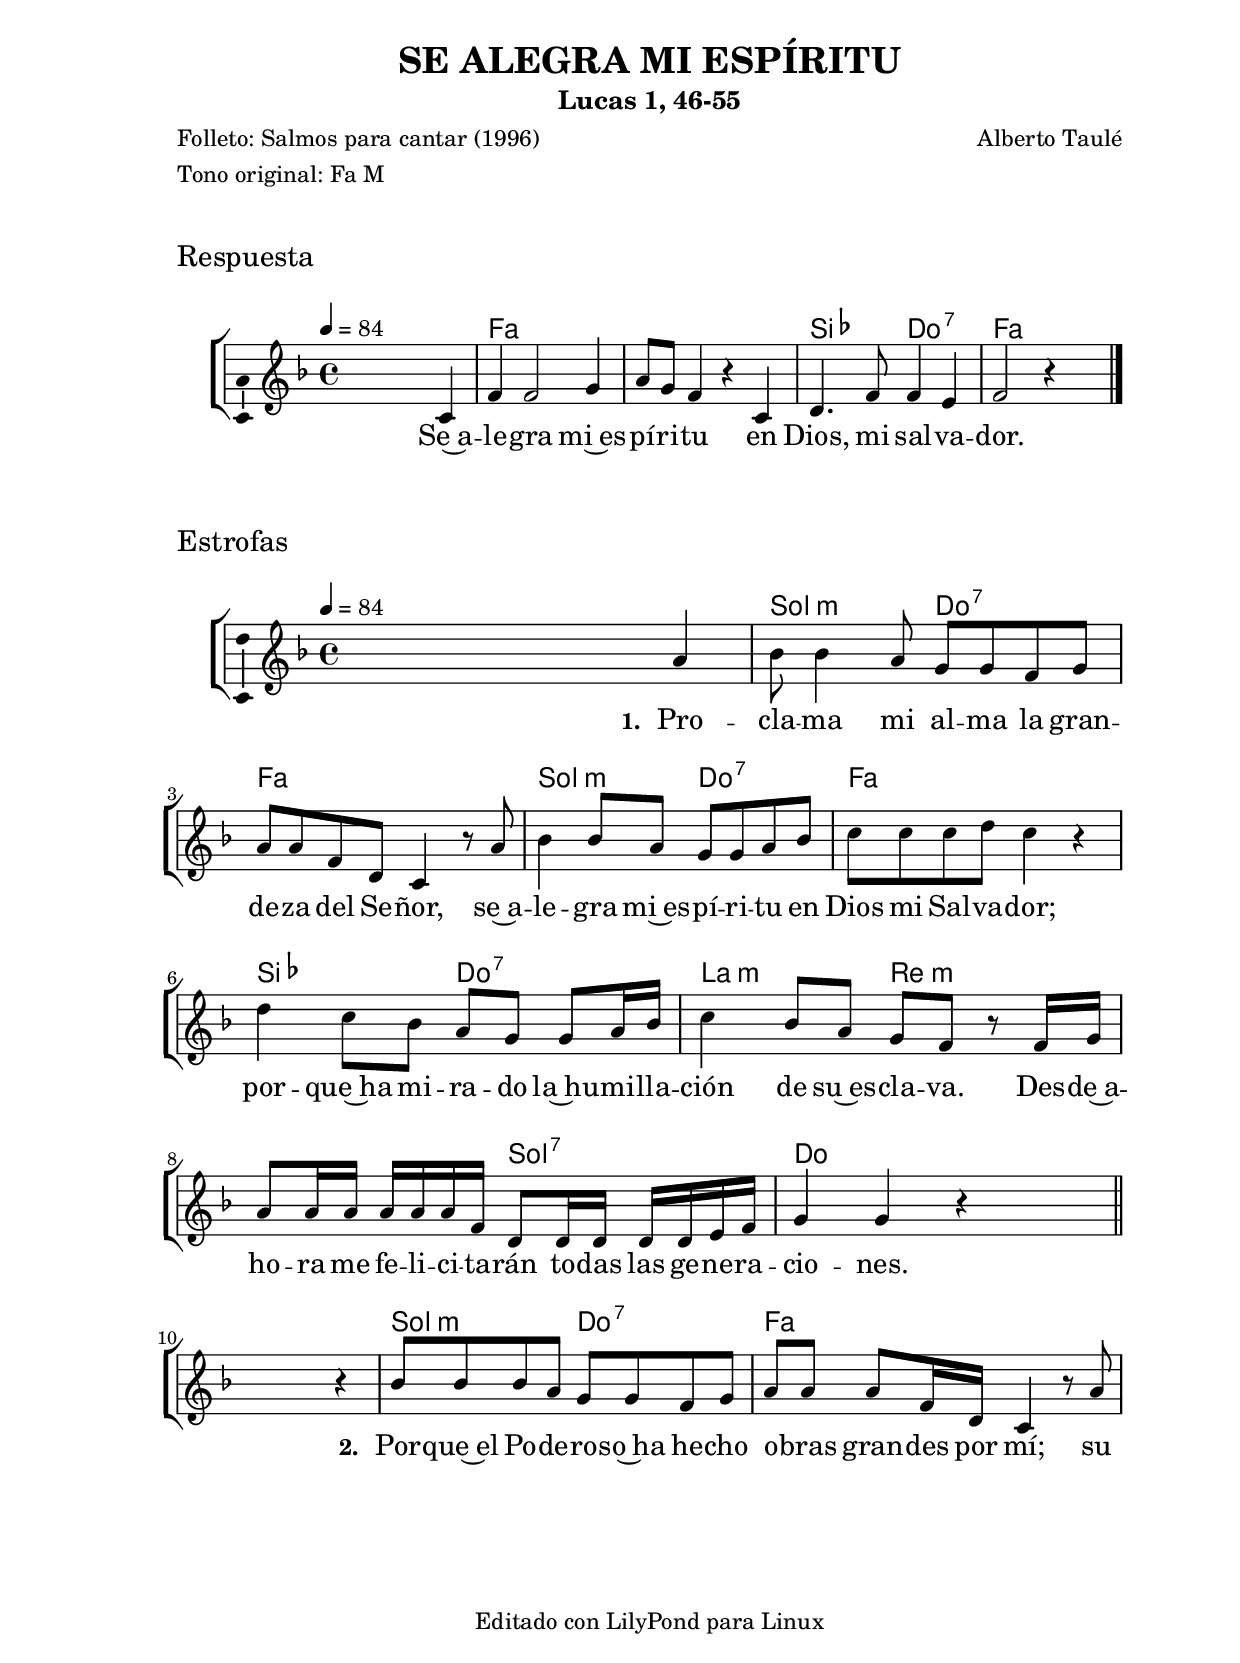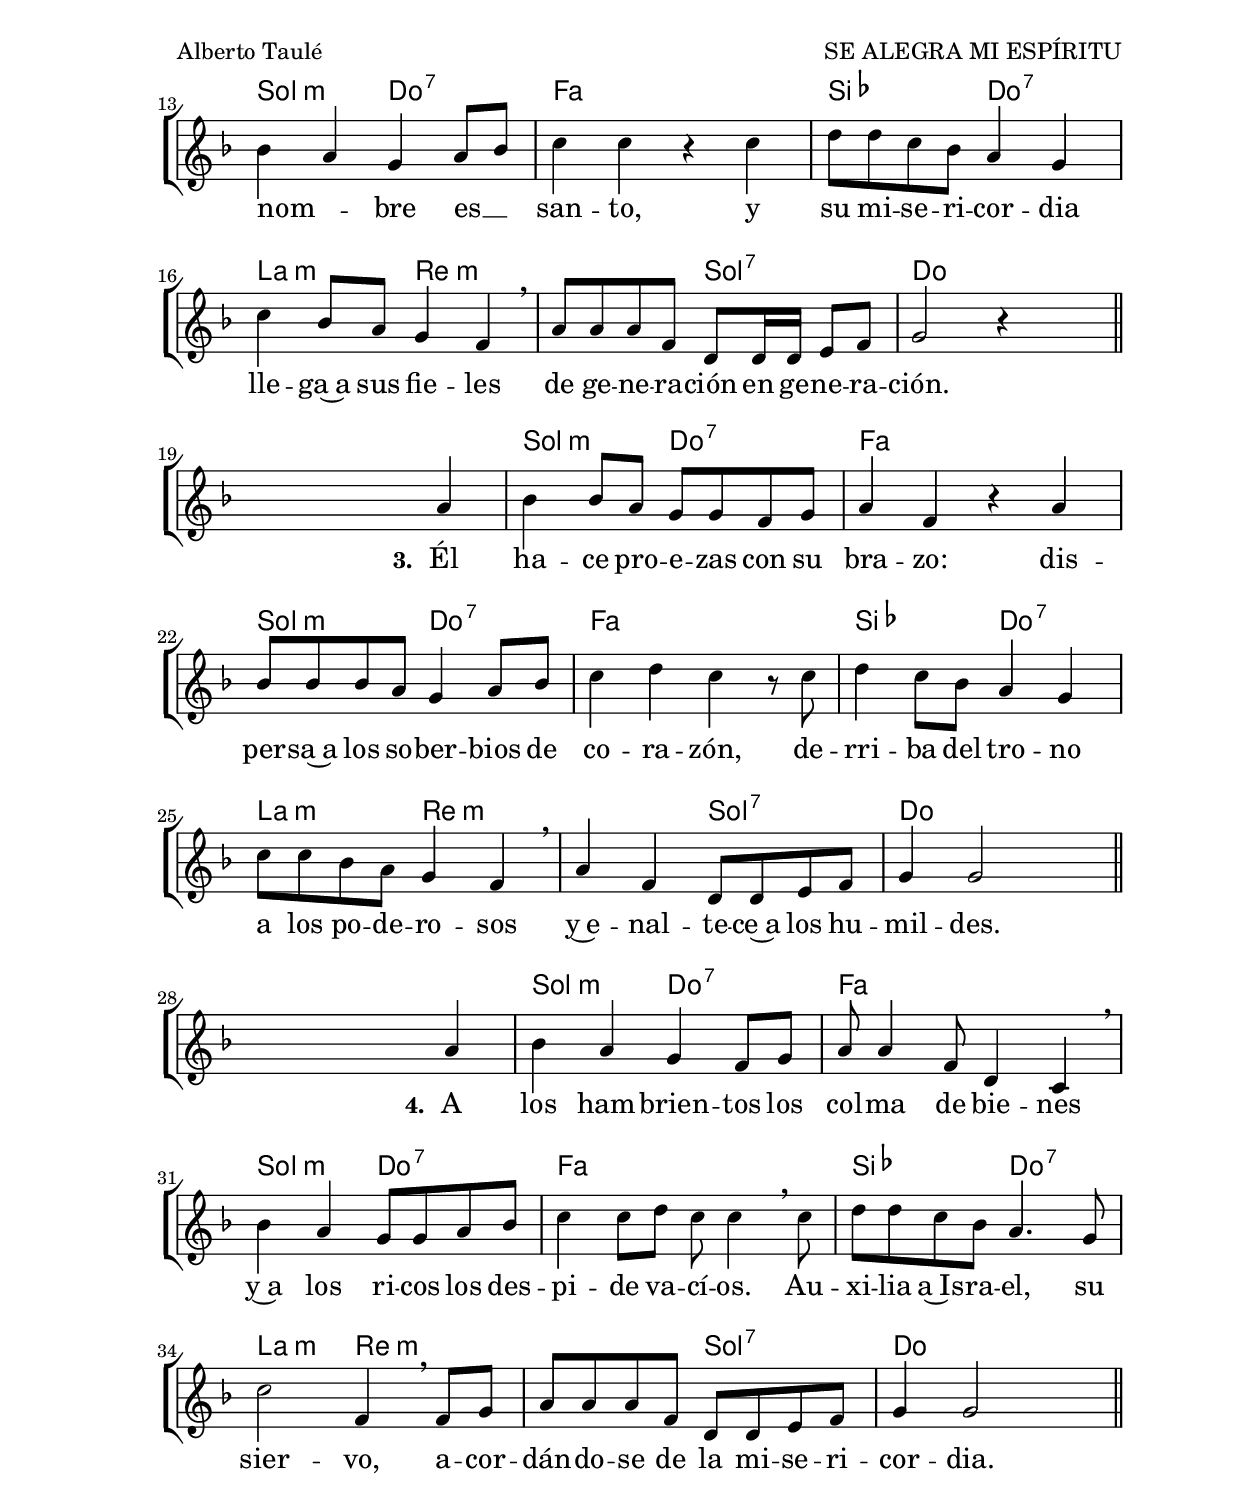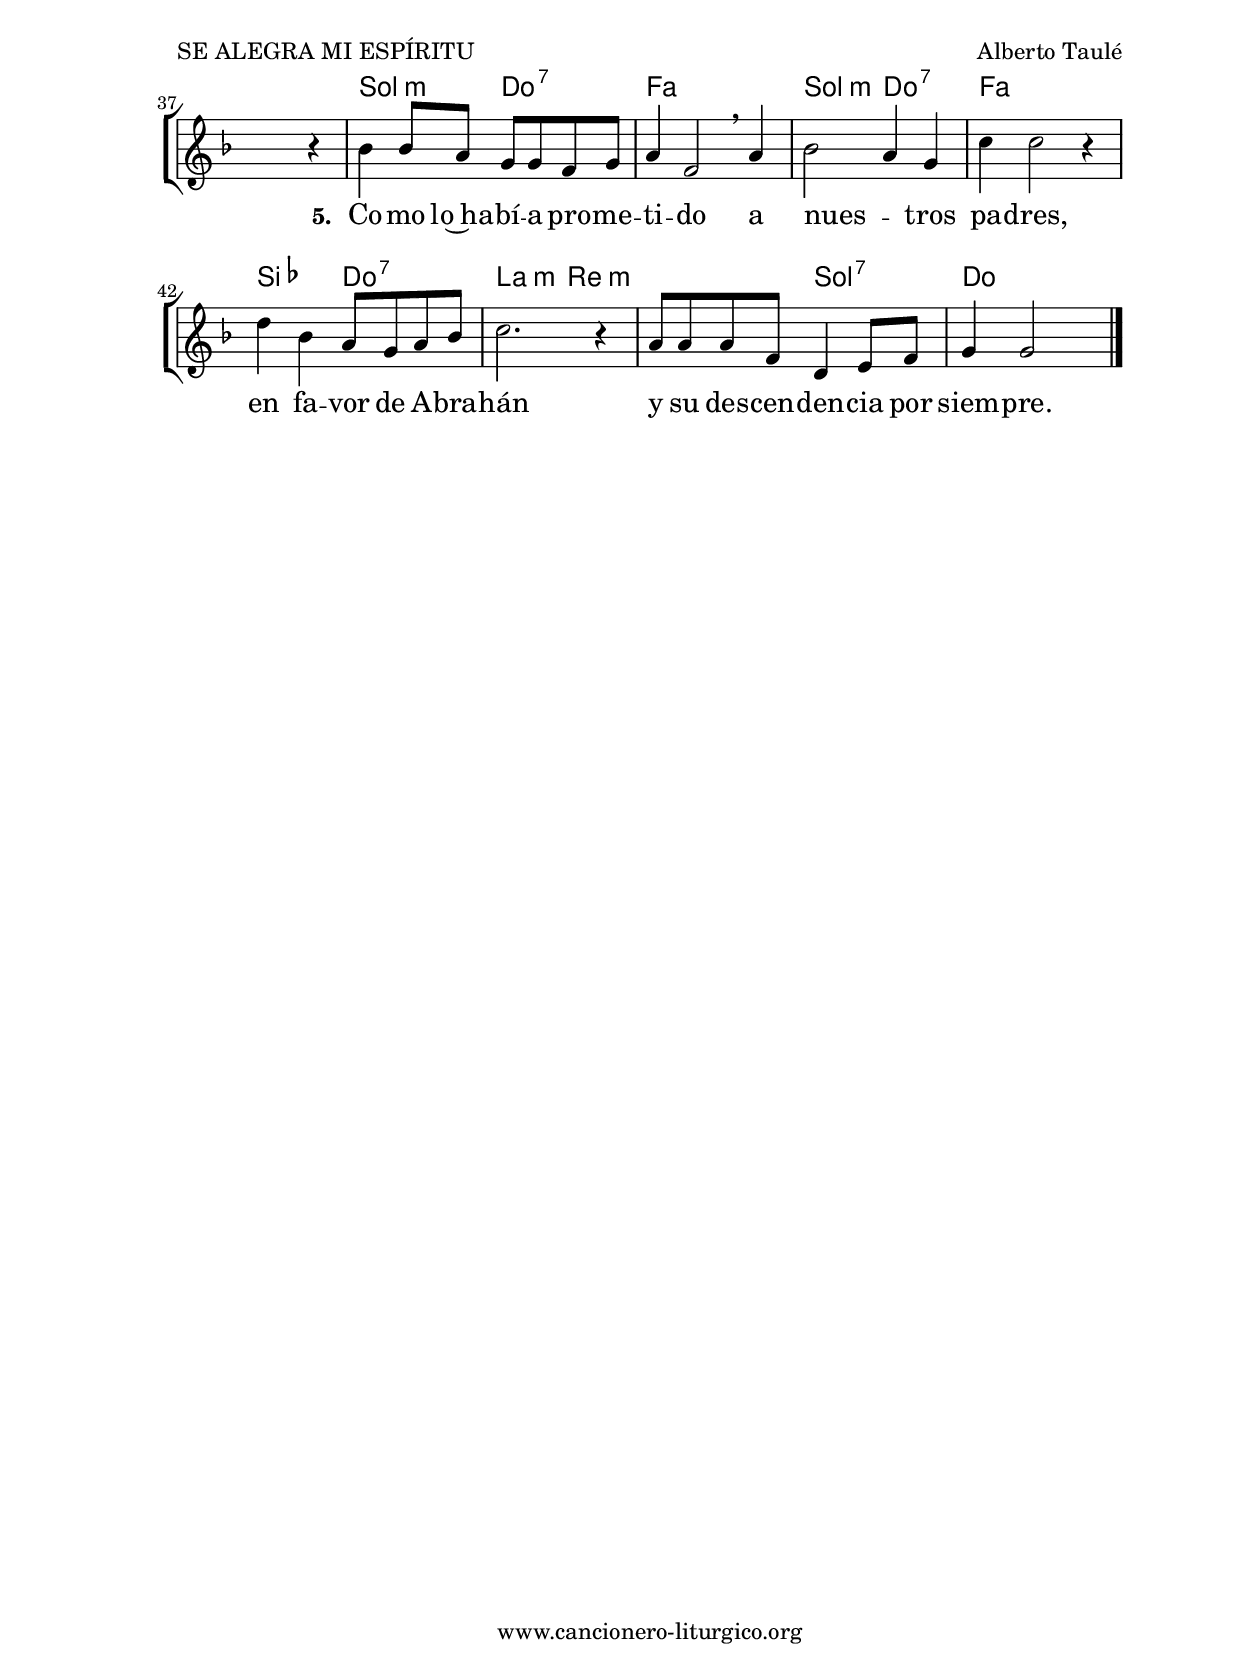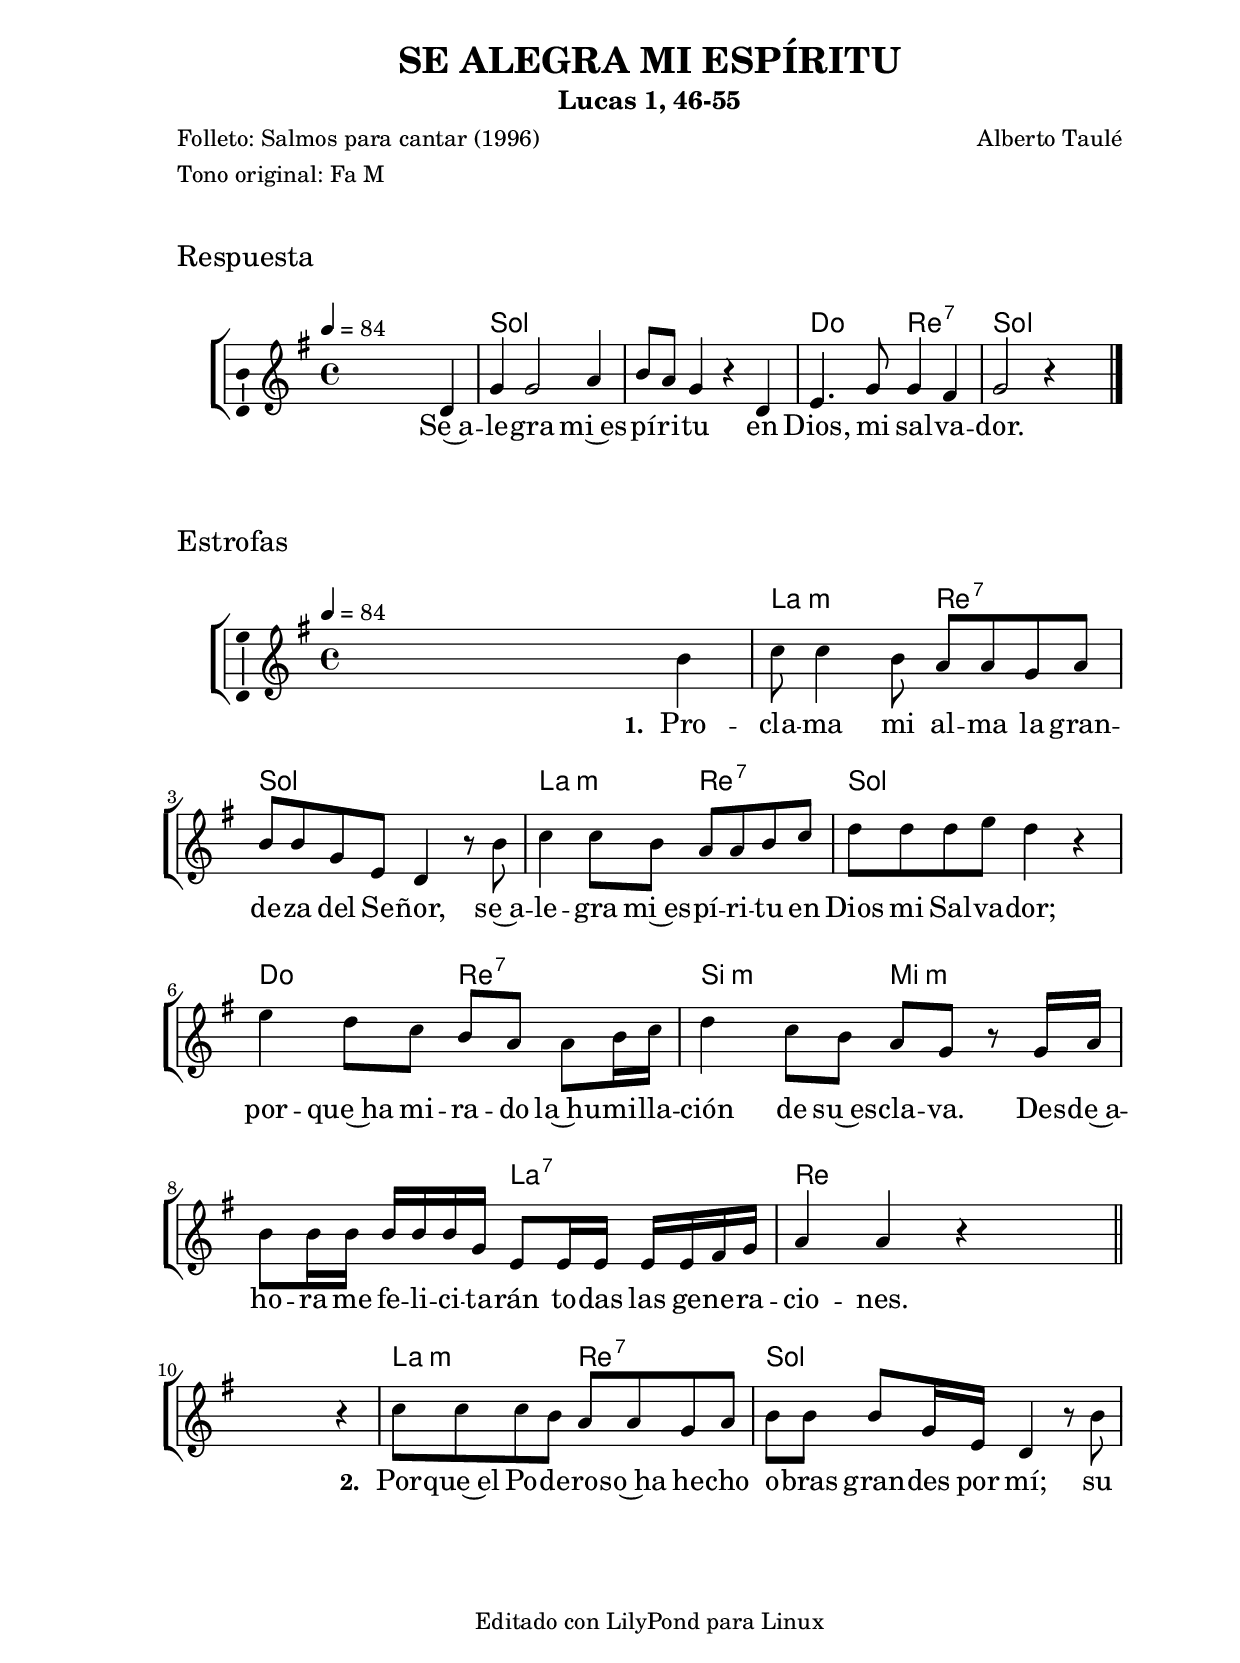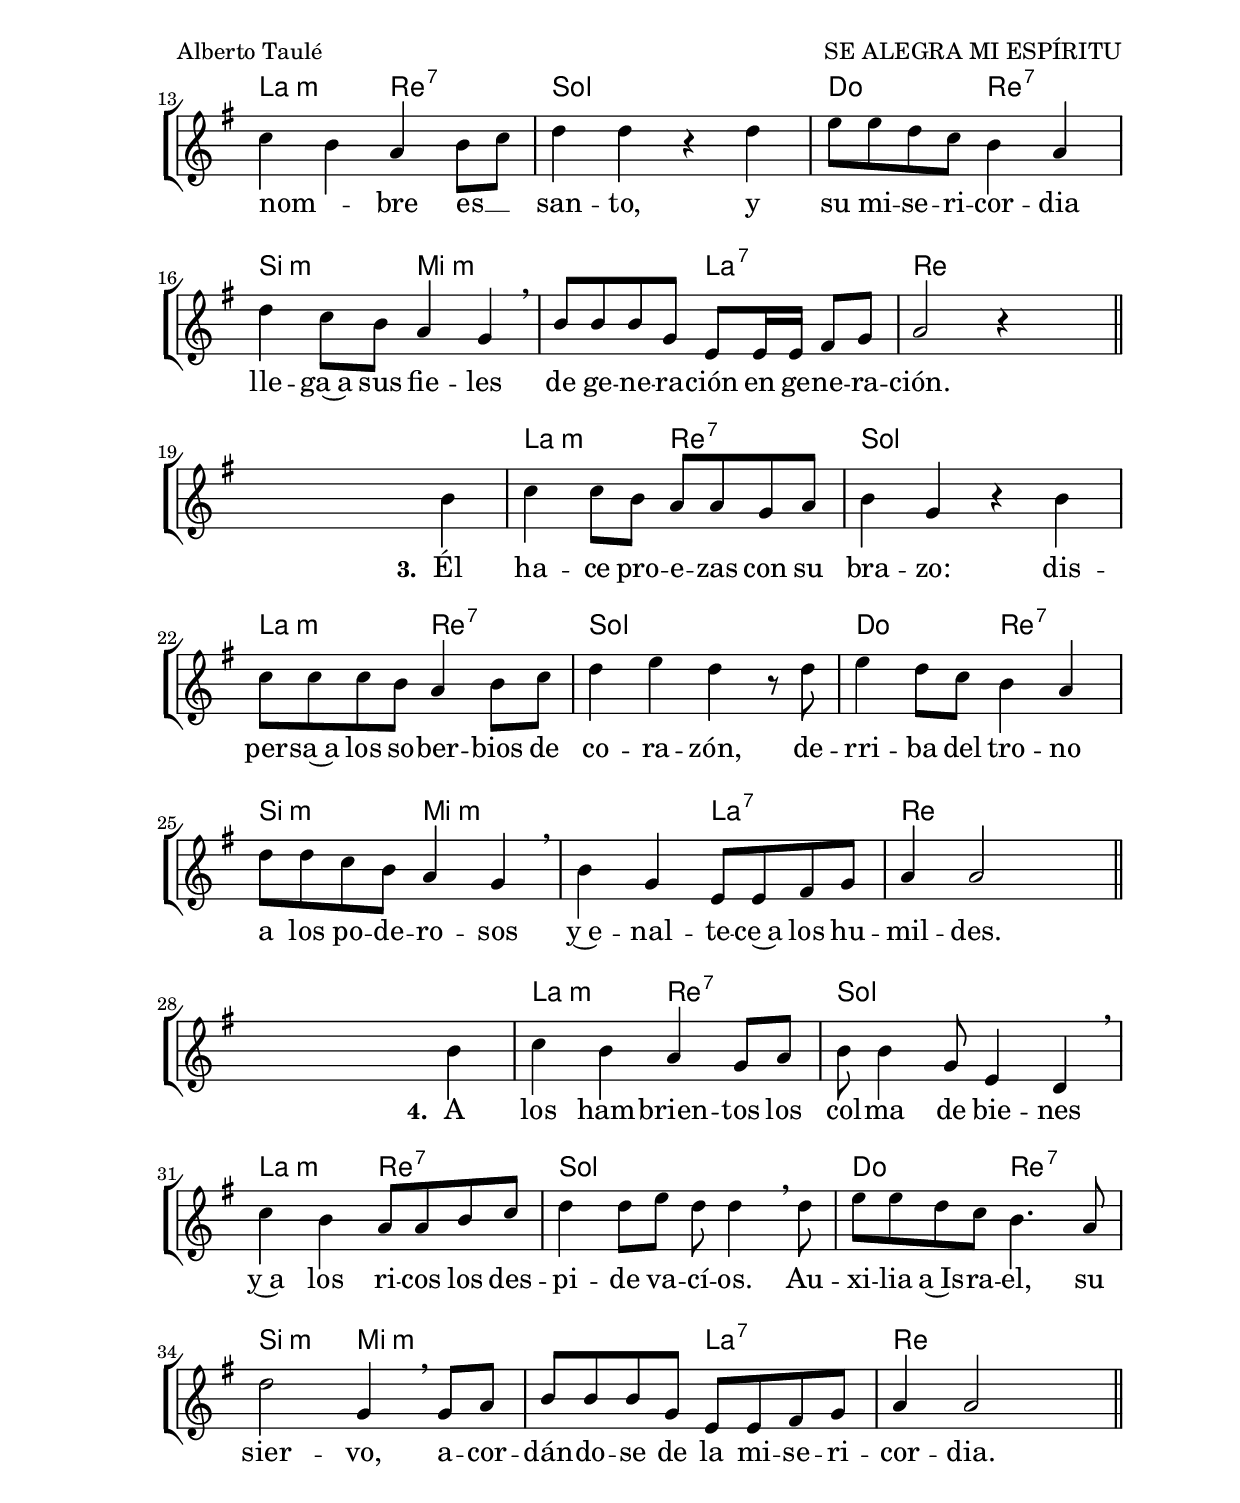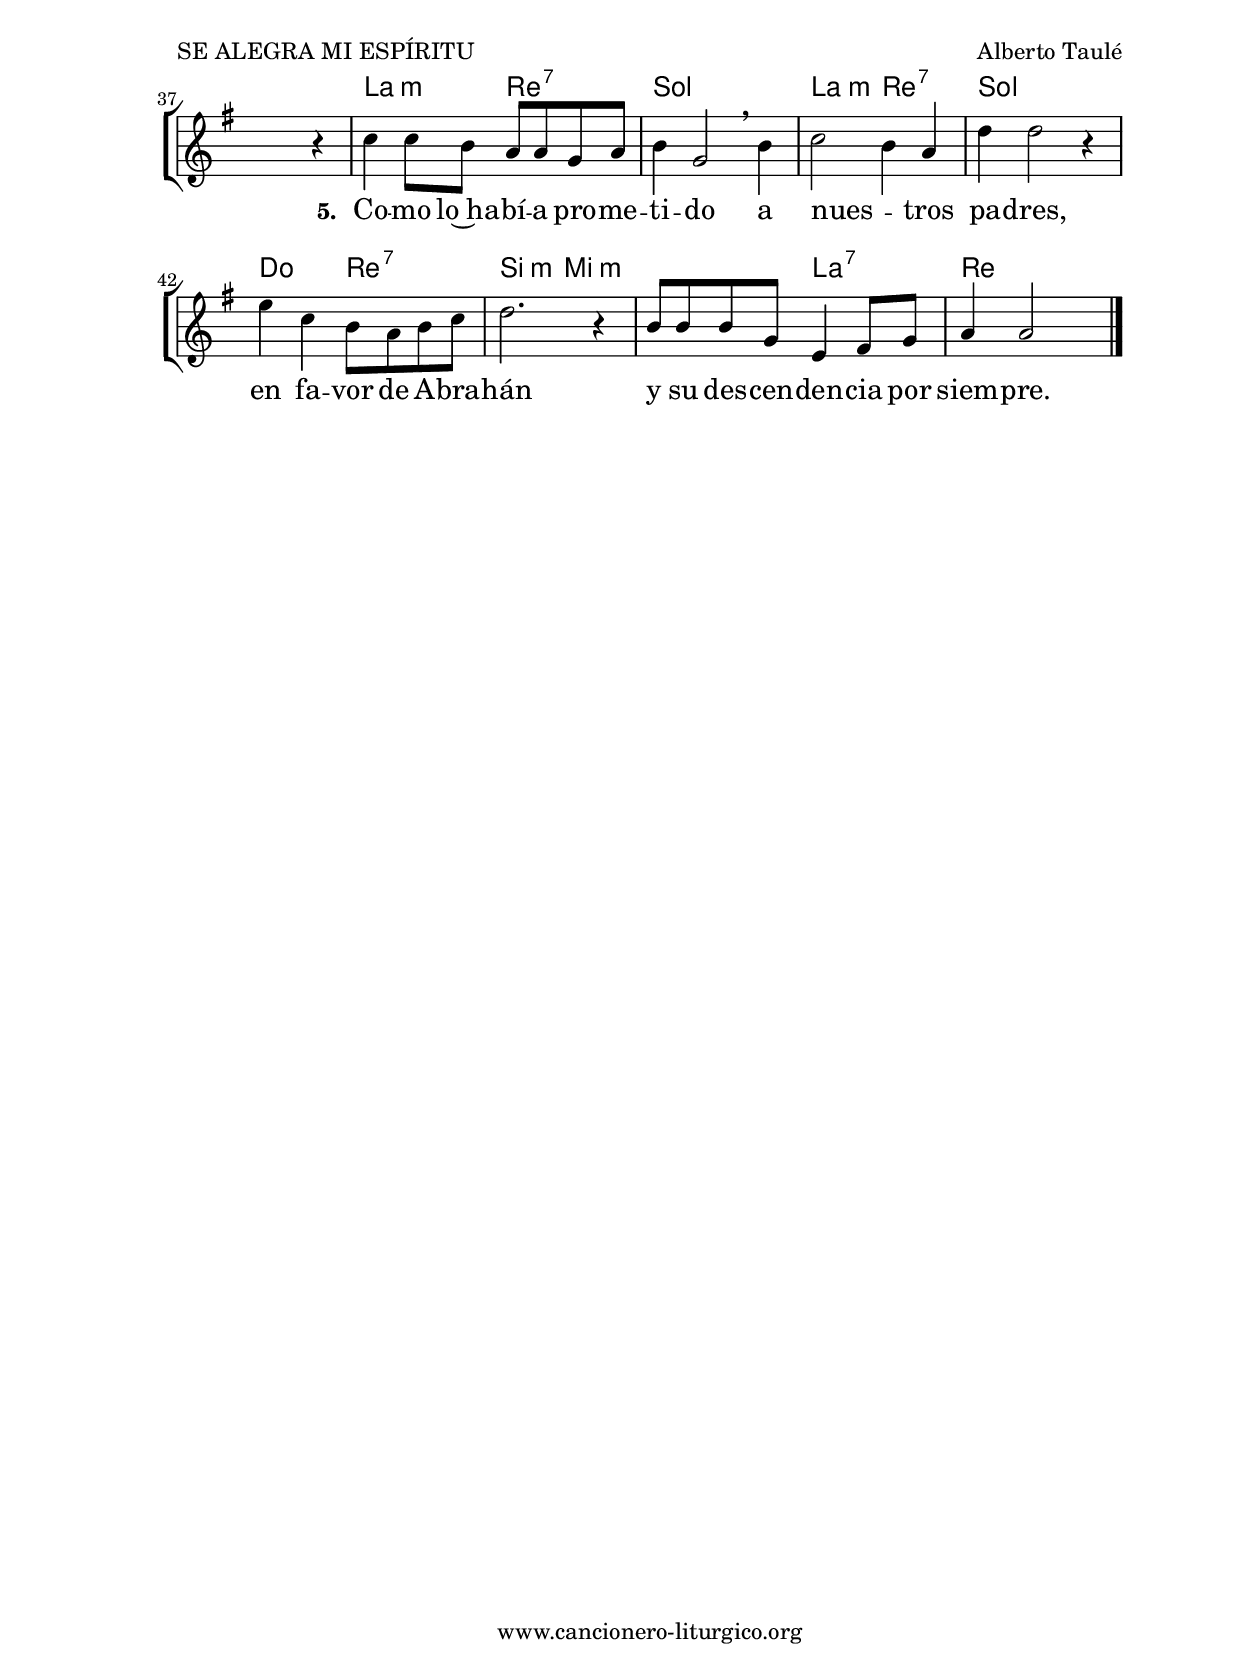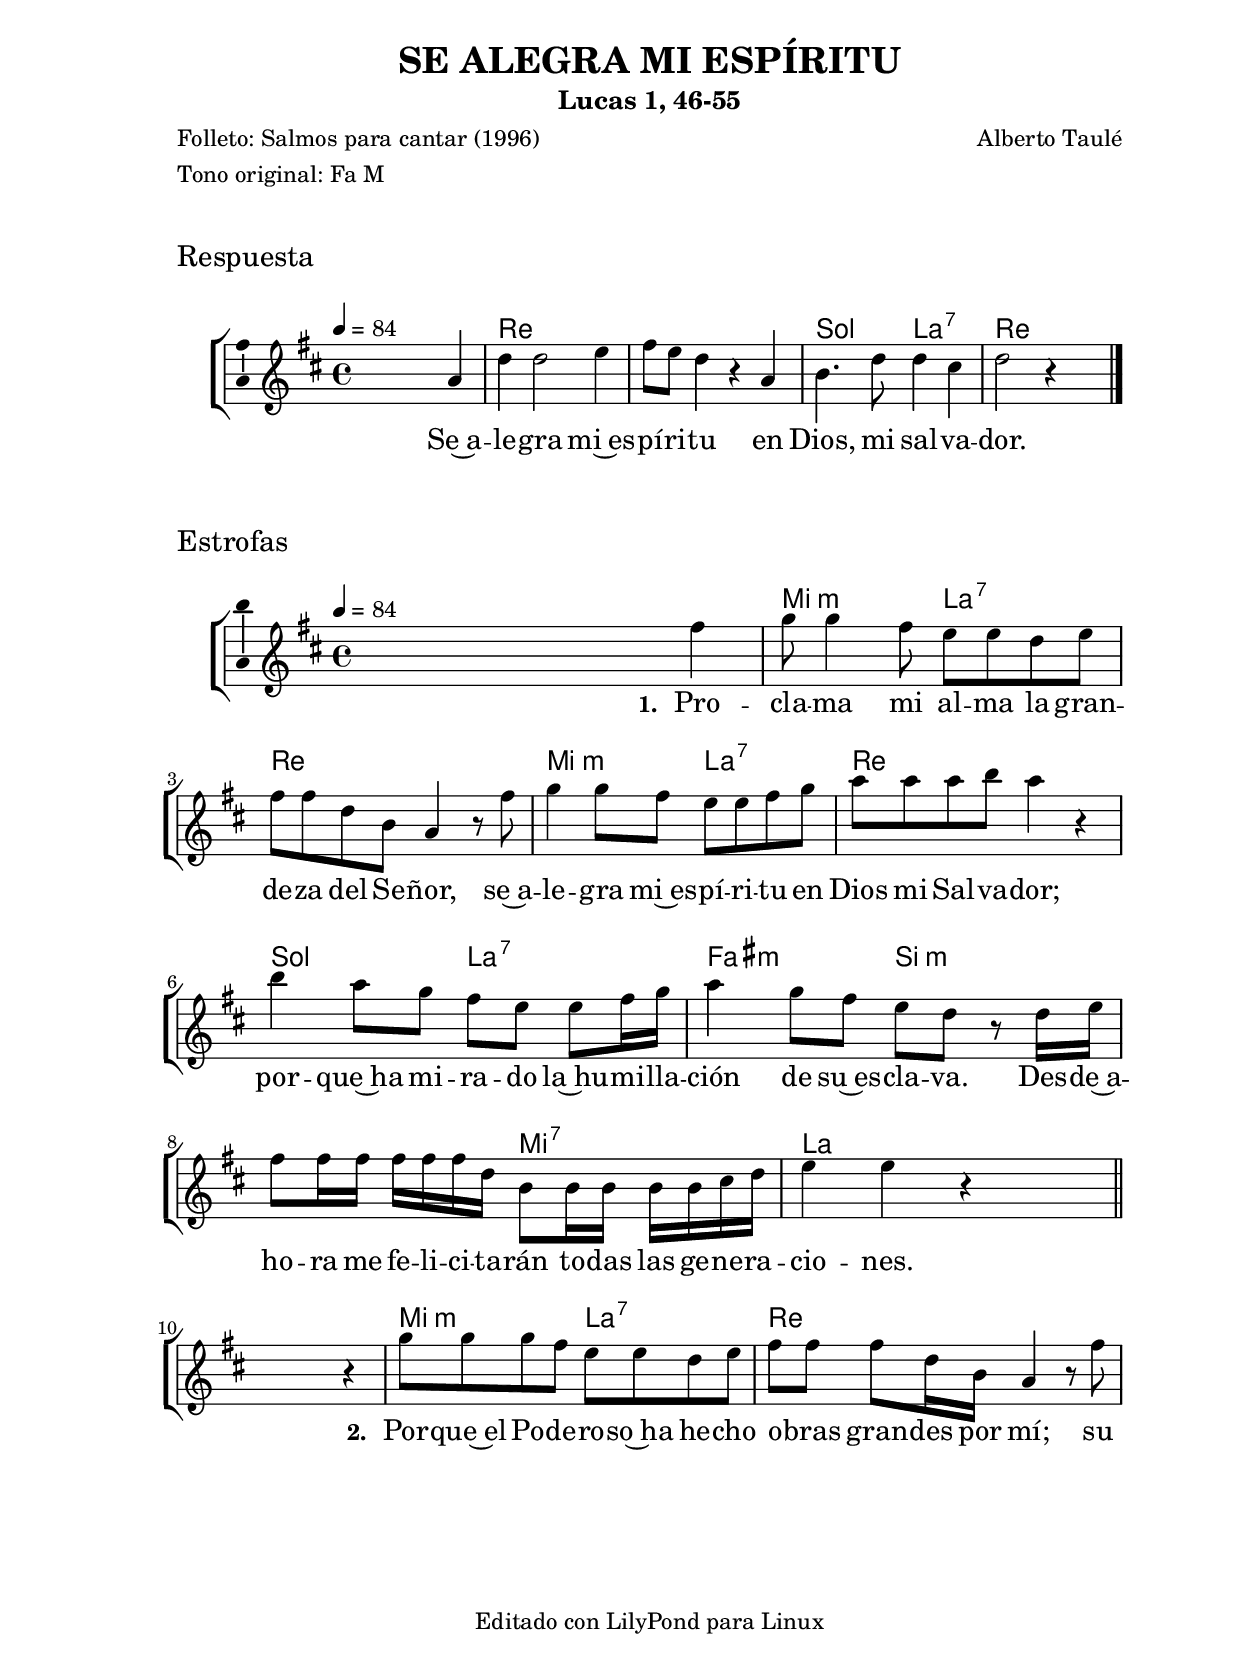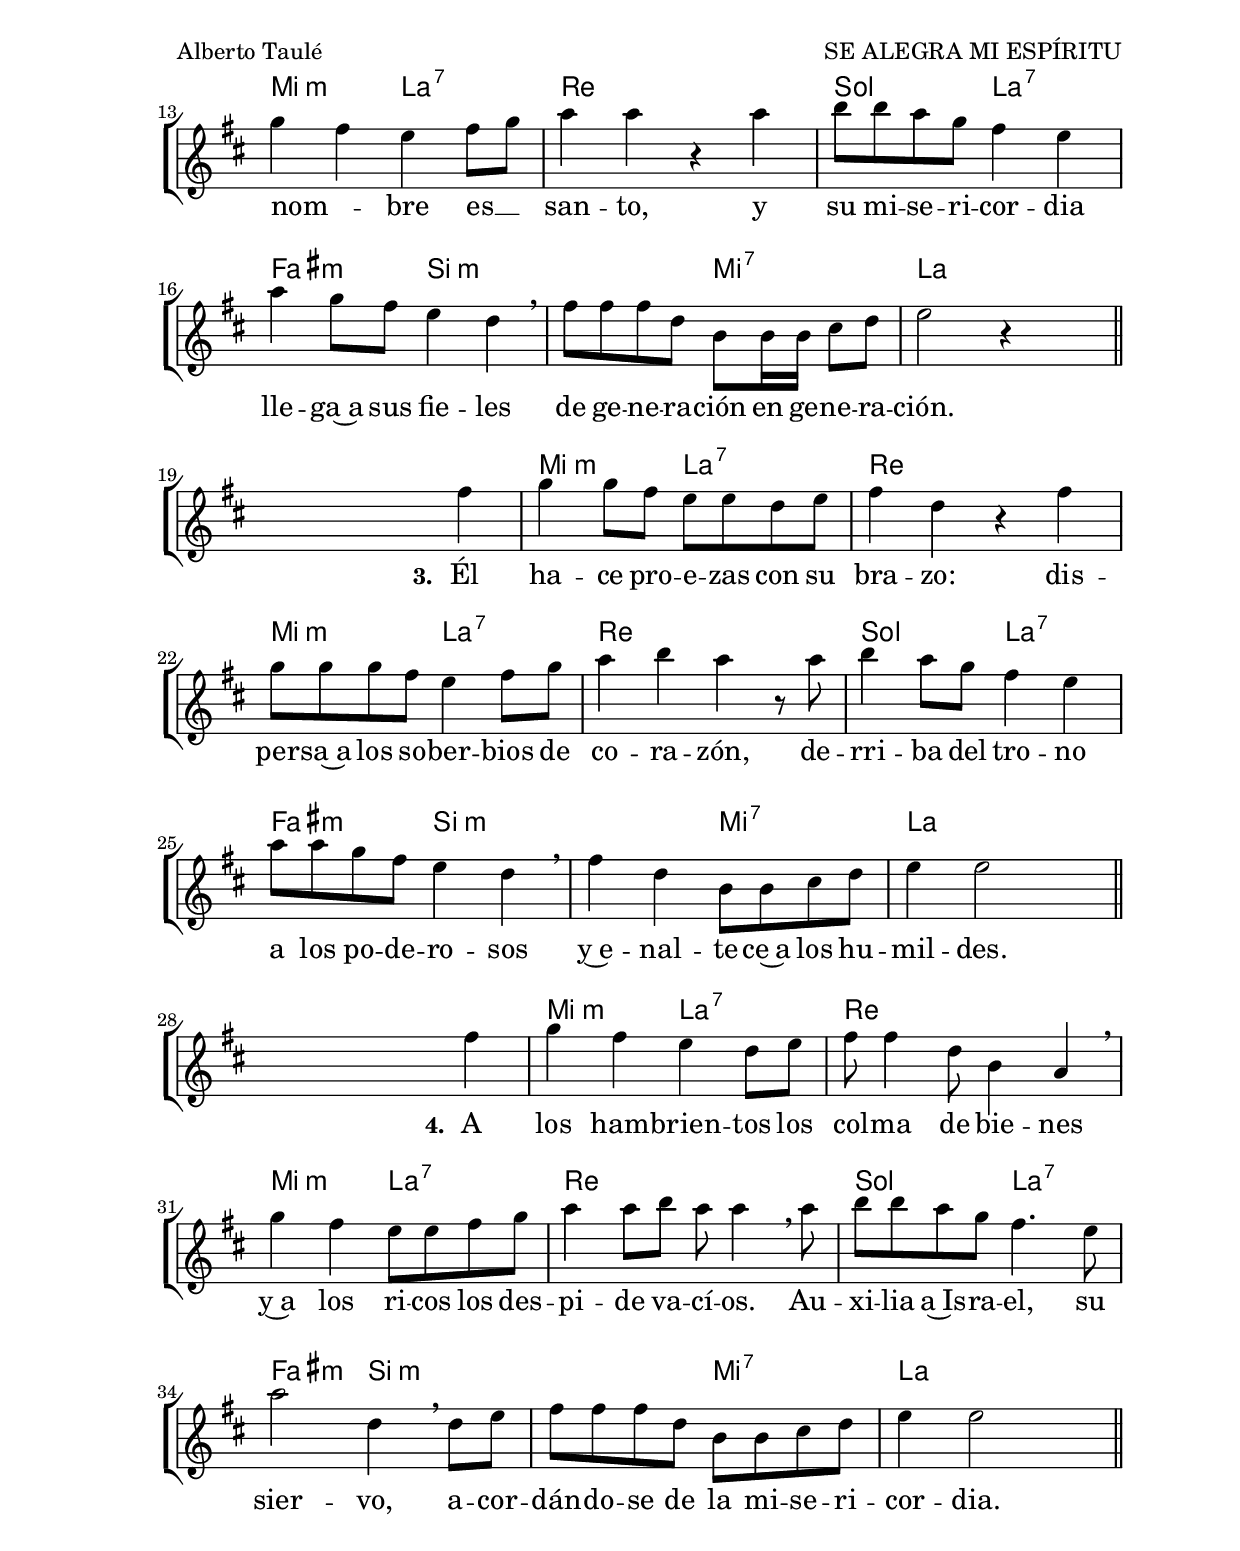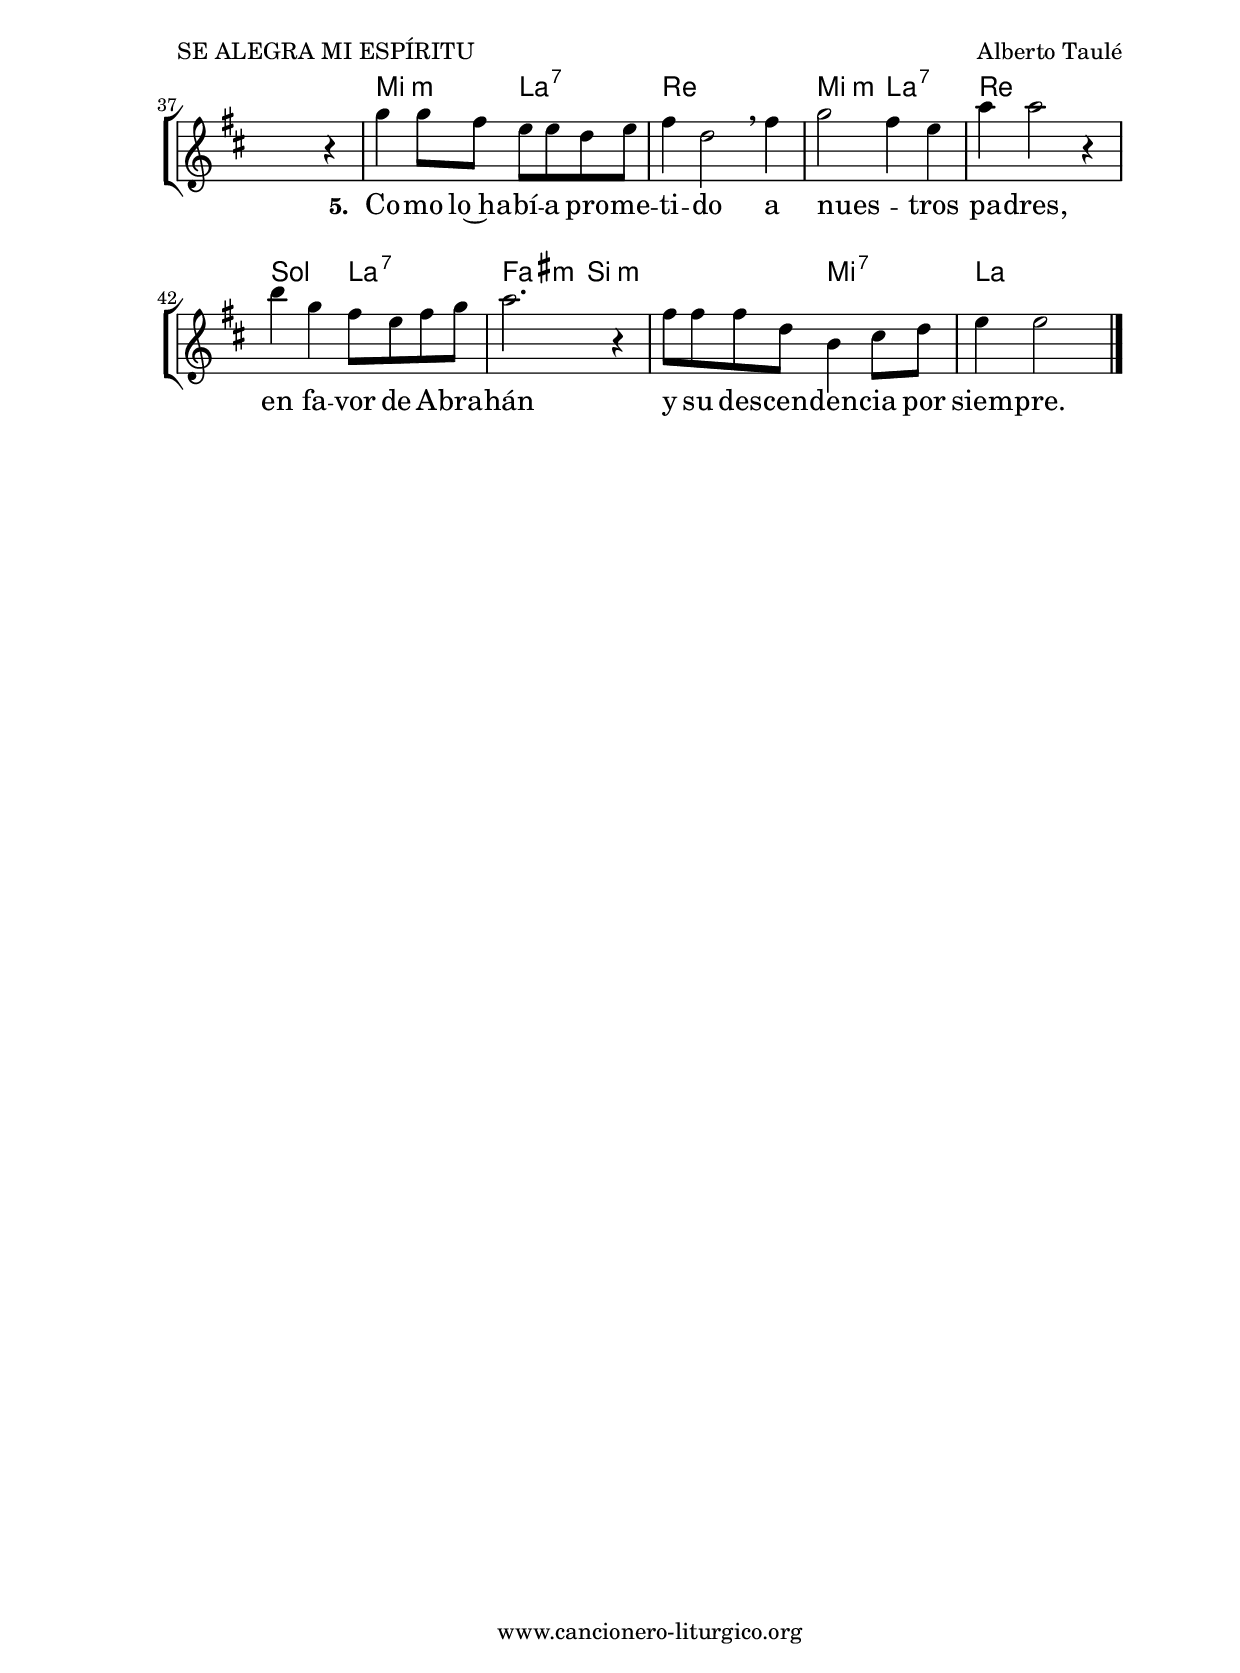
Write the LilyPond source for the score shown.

%
%para convertir .midi en .wav:
%timidity filename.midi -Ow -o finename.wav
%
%
%Para convertir de .wav a .mp3:
%lame -h -m j filename.wav
%
%
%para escuchar el midi:
%timidity nombrefichero.midi
%


%versión de lilypond para la que se ha escrito esta partitura:
\version "2.16.0"

	%Tamaño papel
	#(set-default-paper-size "a4")
	%Tamaño partitura
	#(set-global-staff-size 20)
	%No responde al pulsar sobre una nota
	#(ly:set-option 'point-and-click #f)

%parámetros del encabezamiento:
\header {
	title = "SE ALEGRA MI ESPÍRITU"
	subtitle = "Lucas 1, 46-55"
	composer = "Alberto Taulé"
	poet = "Folleto: Salmos para cantar (1996)"
	meter = "Tono original: Fa M"
	arranger = ""
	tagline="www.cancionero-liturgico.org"
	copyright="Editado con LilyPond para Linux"
	}

%parámetros asociados al papel:
\paper  {
	oddHeaderMarkup = \markup {\fill-line { \on-the-fly #not-first-page \fromproperty #'header:title \on-the-fly #not-first-page \fromproperty #'header:composer }}
	evenHeaderMarkup = \markup {\fill-line { \fromproperty #'header:composer \fromproperty #'header:title }}
	#(set-paper-size "a4")
	print-page-number = ##f
	first-page-number = 1
	print-first-page-number = ##f
	head-separation = 3.0 \cm
	top-margin = 2.0 \cm
	bottom-margin = 0.5\cm
	left-margin = 3.0 \cm
	line-width = 16.0 \cm 
	indent = 8\mm
	interscoreline = 2.\mm
	between-system-space = 15\mm
%	para que las partituras no llenen la hoja:
	ragged-bottom = ##t
%	idem para la última hoja:
	ragged-last-bottom = ##f
%	para que las partituras llenen el ancho del papel:
	ragged-last = ##f
	after-title-space = 2.5 \cm
%page-count=2
%system-count=8

	%Flexible Vertical Spacing
	markup-system-spacing =
	#'((basic-distance . 5) (minimum-distance . 3) (padding . 3))
	score-markup-spacing =
	#'((basic-distance . 15) (minimum-distance . 10) (padding . 3))
%	score-system-spacing =
%	#'((basic-distance . 15) (minimum-distance . 10) (padding . 5))
	system-system-spacing =
	#'((basic-distance . 5) (minimum-distance . 3) (padding . 3))
	markup-markup-spacing =
	#'((basic-distance . 20) (minimum-distance . 15) (padding . 3))
	last-bottom-spacing =
	#'((basic-distance . 5) (minimum-distance . 5) (padding . 3))
%	top-system-spacing =
%	#'((basic-distance . 10) (minimum-distance . 5) (padding . 3))
%	top-markup-spacing =
%	#'((basic-distance . 15) (minimum-distance . 10) (padding . 3))

	}


%parámetros que afectan a toda la partitura:
global =  {
	%clave de sol (G):
	\clef G
	%armadura:
%%%	\transpose b c'
	\key f \major
	\tempo 4=84
	\set Score.tempoHideNote = ##f
	}


%%%%%%%%%%%%%%%%%%%%%%%%%%%%%%%%%%%%%%%%%%%%%%%%%%%%%%%
%%%%%%%%%%%%%%%%%%%%%%%%%%%%%%%%%%%%%%%%%%%%%%%%%%%%%%%
%%%%%%%%%%%%%%%%%%%%%%%%%%%%%%%%%%%%%%%%%%%%%%%%%%%%%%%


acordesrespuno = {
	\italianChords
	\chordmode {
%%%	\transpose b c'
{

s1
f1 s bes2 c:7 f1

}
}
}

melodiarespuno = 
%%%	\transpose b c'
{
	\relative c'{

\time 4/4

s2 s4 c4
f4 f2 g4
a8 g f4 r4 c4
d4. f8 f4 e
f2 r4 s4

\bar "|."
}
}


textorespuno = \lyricmode {

Se~a -- le -- gra mi~es -- pí -- ri -- tu
en Dios, mi sal -- va -- dor.

	}

acordesrespunoStaff = \context ChordNames = acordesrespunoStaff <<
	\set chordChanges = ##t
	\acordesrespuno
	>>


vozrespunoStaff = \context Voice = vozrespunoStaff
\with {\consists "Ambitus_engraver"}
<<
%	\set Staff.instrumentName = ""
%	\set Staff.shortInstrumentName = ""
%	\set Staff.midiInstrument = #"clarinet"
%	\set Staff.midiInstrument = #"cello"
%	\set Staff.midiInstrument = #"flute"
	\set Staff.midiInstrument = #"electric guitar (jazz)"
%	\set Staff.midiInstrument = #"english horn"
%	\set Staff.midiInstrument = #"violin"
%	\set Staff.midiInstrument = #"glockenspiel"
	\set Staff.midiMinimumVolume = #0.7
	\set Staff.midiMaximumVolume = #0.9
	\global
	\melodiarespuno
	>>

textorespunoStaff = \context Lyrics = textorespunoStaff <<
	\lyricsto vozrespunoStaff \textorespuno
	>>


%%%%%%%%%%%%%%%%%%%%%%%%%%%%%%%%%%%%%%%%%%%%%%%%%%%%%%%
%%%%%%%%%%%%%%%%%%%%%%%%%%%%%%%%%%%%%%%%%%%%%%%%%%%%%%%
%%%%%%%%%%%%%%%%%%%%%%%%%%%%%%%%%%%%%%%%%%%%%%%%%%%%%%%


acordesrespest = {
	\italianChords
	\chordmode {
%%%	\transpose b c'
{

s1
g2:m c:7 f1
g2:m c:7 f1
bes2 c:7 a:m d:m
s2 g2:7 c1

s1
g2:m c:7 f1
g2:m c:7 f1 bes2 c:7
a2:m d:m s2 g2:7 c1

s1
g2:m c:7 f1
g2:m c:7 f1 bes2 c:7
a2:m d:m s2 g2:7 c1

s1
g2:m c:7 f1
g2:m c:7 f1 bes2 c:7
a2:m d:m s2 g2:7 c1

s1
g2:m c:7 f1 g2:m c:7 f1
bes2 c:7 a2:m d:m s2 g2:7 c1

}
}
}

melodiarespest = 
%%%	\transpose b c'
{
	\relative c''{

\time 4/4

s2 s4 a4
bes8 bes4 a8 g g f g
a8 a f d c4 r8 a'8
bes4 bes8 a g g a bes
c8 c c d c4 r4
d4 c8 bes a g g a16 bes
c4 bes8 a g f r8 f16 g
a8 a16 a a a a f d8 d16 d d d e f
g4 g r4 s4

\bar "||"
\break

s2 s4 r4
bes8 bes bes a g g f g
a8 a a f16 d c4 r8 a'8
bes4 a g a8 bes
c4 c r4 c4
d8 d c bes a4 g
c4 bes8 a g4 f \breathe
a8 a a f d d16 d e8 f
g2 r4 s4

\bar "||"
\break

s2 s4 a4
bes4 bes8 a g g f g
a4 f r4 a4
bes8 bes bes a g4 a8 bes
c4 d c r8 c8
d4 c8 bes a4 g
c8 c bes a g4 f \breathe
a4 f d8 d e f
g4 g2 s4

\bar "||"
\break

s2 s4 a4
bes4 a g f8 g
a8 a4 f8 d4 c \breathe
bes'4 a g8 g a bes
c4 c8 d c c4 \breathe c8
d8 d c bes a4. g8
c2 f,4 \breathe f8 g
a8 a a f d d e f
g4 g2 s4

\bar "||"
\break

s2 s4 r4
bes4 bes8 a g g f g
a4 f2 \breathe a4
bes2 a4 g
c4 c2 r4
d4 bes a8 g a bes
c2. r4
a8 a a f d4 e8 f
g4 g2 s4

\bar "|."
}
}


textorespest = \lyricmode {

\set stanza =#"1. " Pro -- cla -- ma mi al -- ma
la gran -- de -- za del Se -- ñor,
se~a -- le -- gra mi~es -- pí -- ri -- tu
en Dios mi Sal -- va -- dor;
por -- que~ha mi -- ra -- do la~hu -- mi -- lla -- ción
de su~es -- cla -- va.
Des -- de~a -- ho -- ra me fe -- li -- ci -- ta -- rán
to -- das las ge -- ne -- ra -- cio -- nes.

\set stanza =#"2. " Por -- que~el Po -- de -- ro -- so~ha
he -- cho o -- bras gran -- des por mí;
su nom -- _ bre es __ _ san -- to,
y su mi -- se -- ri -- cor -- dia
lle -- ga~a sus fie -- les
de ge -- ne -- ra -- ción
en ge -- ne -- ra -- ción.

\set stanza =#"3. " Él ha -- ce pro -- e -- zas
con su bra -- zo:
dis -- per -- sa~a los so -- ber -- bios
de co -- ra -- zón,
de -- rri -- ba del tro -- no
a los po -- de -- ro -- sos
y~e -- nal -- te -- ce~a
los hu -- mil -- des.

\set stanza =#"4. " A los ham -- brien -- tos
los col -- ma de bie -- nes
y~a los ri -- cos
los des -- pi -- de va -- cí -- os.
Au -- xi -- lia a~Is -- ra -- el,
su sier -- vo,
a -- cor -- dán -- do -- se
de la mi -- se -- ri -- cor -- dia.

\set stanza =#"5. " Co -- mo lo~ha -- bí -- a pro -- me -- ti -- do
a nues -- _ tros pa -- dres,
en fa -- vor de A -- bra -- hán
y su des -- cen -- den -- cia
por siem -- pre.

	}

acordesrespestStaff = \context ChordNames = acordesrespestStaff <<
	\set chordChanges = ##t
	\acordesrespest
	>>


vozrespestStaff = \context Voice = vozrespestStaff
\with {\consists "Ambitus_engraver"}
<<
%	\set Staff.instrumentName = ""
%	\set Staff.shortInstrumentName = ""
%	\set Staff.midiInstrument = #"clarinet"
%	\set Staff.midiInstrument = #"cello"
%	\set Staff.midiInstrument = #"flute"
	\set Staff.midiInstrument = #"electric guitar (jazz)"
%	\set Staff.midiInstrument = #"english horn"
%	\set Staff.midiInstrument = #"violin"
%	\set Staff.midiInstrument = #"glockenspiel"
	\set Staff.midiMinimumVolume = #0.7
	\set Staff.midiMaximumVolume = #0.9
	\global
	\melodiarespest
	>>

textorespestStaff = \context Lyrics = textorespestStaff <<
	\lyricsto vozrespestStaff \textorespest
	>>


%%%%%%%%%%%%%%%%%%%%%%%%%%%%%%%%%%%%%%%%%%%%%%%%%%%%%%%
%%%%%%%%%%%%%%%%%%%%%%%%%%%%%%%%%%%%%%%%%%%%%%%%%%%%%%%
%%%%%%%%%%%%%%%%%%%%%%%%%%%%%%%%%%%%%%%%%%%%%%%%%%%%%%%


\book {
	\score {
		\context ChoirStaff {
			\override StaffGroup.SystemStartBracket #'collapse-height = #1
			\override Score.SystemStartBar #'collapse-height = #1
			<<
			\acordesrespunoStaff
			\vozrespunoStaff
			\textorespunoStaff
			>>
			}
		\layout {
	    		\context {
				\Lyrics
				\override LyricText #'font-size = #2
				}
	   		 \context {
				\Score
				\override StaffSymbol #'staff-space = #(magstep +3)
				}
			}
		\header{piece=\markup{\fontsize #2 "Respuesta"}}
		}
	\score {
		\context ChoirStaff {
			\override StaffGroup.SystemStartBracket #'collapse-height = #1
			\override Score.SystemStartBar #'collapse-height = #1
			<<
			\acordesrespestStaff
			\vozrespestStaff
			\textorespestStaff
			>>
			}
		\layout {
	    		\context {
				\Lyrics
				\override LyricText #'font-size = #2
				}
	   		 \context {
				\Score
				\override StaffSymbol #'staff-space = #(magstep +3)
				}
			}
		\header{piece=\markup{\fontsize #2 "Estrofas"}}
		}
	\score {
		\unfoldRepeats
		\context ChoirStaff {
			<<
			\acordesrespunoStaff
			\vozrespunoStaff
			>>
			<<
			\acordesrespestStaff
			\vozrespestStaff
			>>
			}
		\midi {
	  		\context {
	  			\Score
				tempoWholesPerMinute = #(ly:make-moment 70 4)
				}
			}
		}
	}

#(define output-suffix "C")
\book {
	\score {
		\context ChoirStaff {
			\override StaffGroup.SystemStartBracket #'collapse-height = #1
			\override Score.SystemStartBar #'collapse-height = #1
\transpose c d
			<<
			\acordesrespunoStaff
			\vozrespunoStaff
			\textorespunoStaff
			>>
			}
		\layout {
	    		\context {
				\Lyrics
				\override LyricText #'font-size = #2
				}
	   		 \context {
				\Score
				\override StaffSymbol #'staff-space = #(magstep +3)
				}
			}
		\header{piece=\markup{\fontsize #2 "Respuesta"}}
		}
	\score {
		\context ChoirStaff {
			\override StaffGroup.SystemStartBracket #'collapse-height = #1
			\override Score.SystemStartBar #'collapse-height = #1
\transpose c d
			<<
			\acordesrespestStaff
			\vozrespestStaff
			\textorespestStaff
			>>
			}
		\layout {
	    		\context {
				\Lyrics
				\override LyricText #'font-size = #2
				}
	   		 \context {
				\Score
				\override StaffSymbol #'staff-space = #(magstep +3)
				}
			}
		\header{piece=\markup{\fontsize #2 "Estrofas"}}
		}
	}

#(define output-suffix "S")
\book {
	\score {
		\context ChoirStaff {
			\override StaffGroup.SystemStartBracket #'collapse-height = #1
			\override Score.SystemStartBar #'collapse-height = #1
\transpose c a
			<<
			\acordesrespunoStaff
			\vozrespunoStaff
			\textorespunoStaff
			>>
			}
		\layout {
	    		\context {
				\Lyrics
				\override LyricText #'font-size = #2
				}
	   		 \context {
				\Score
				\override StaffSymbol #'staff-space = #(magstep +3)
				}
			}
		\header{piece=\markup{\fontsize #2 "Respuesta"}}
		}
	\score {
		\context ChoirStaff {
			\override StaffGroup.SystemStartBracket #'collapse-height = #1
			\override Score.SystemStartBar #'collapse-height = #1
\transpose c a
			<<
			\acordesrespestStaff
			\vozrespestStaff
			\textorespestStaff
			>>
			}
		\layout {
	    		\context {
				\Lyrics
				\override LyricText #'font-size = #2
				}
	   		 \context {
				\Score
				\override StaffSymbol #'staff-space = #(magstep +3)
				}
			}
		\header{piece=\markup{\fontsize #2 "Estrofas"}}
		}
	}



